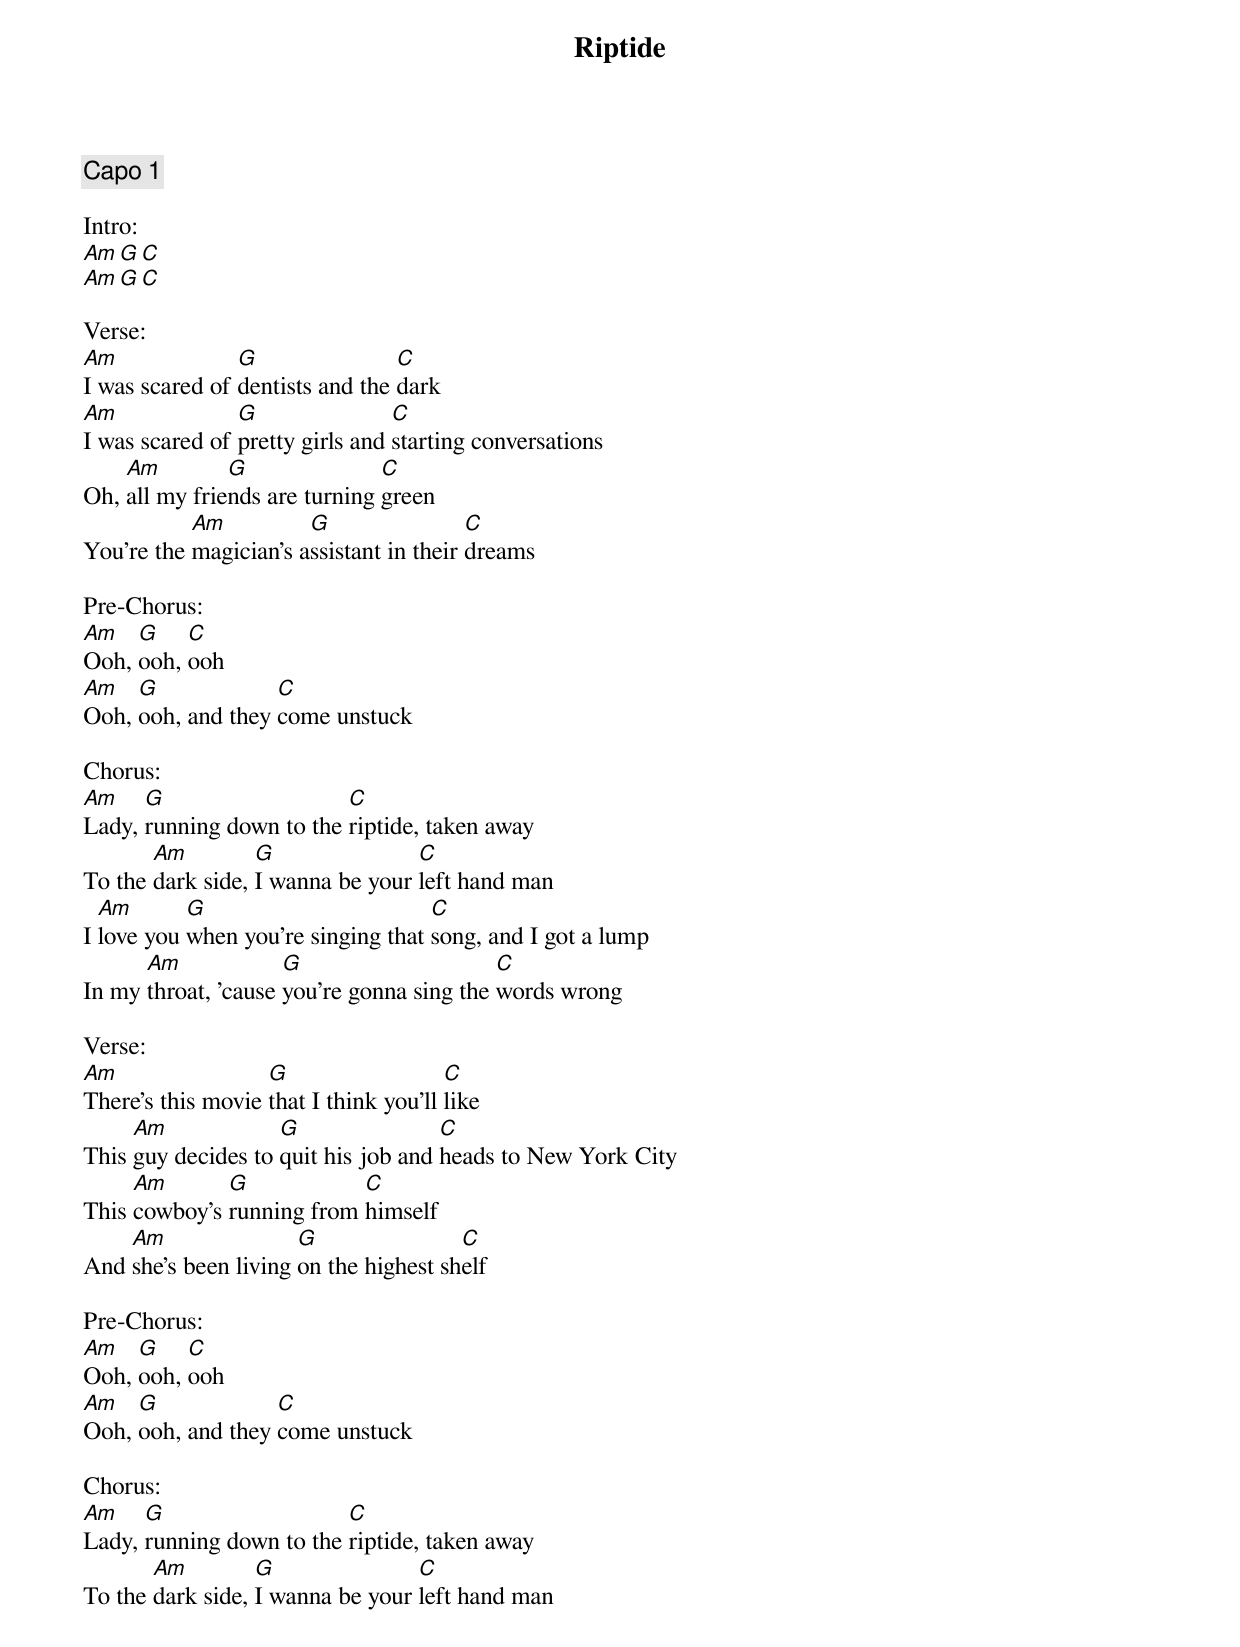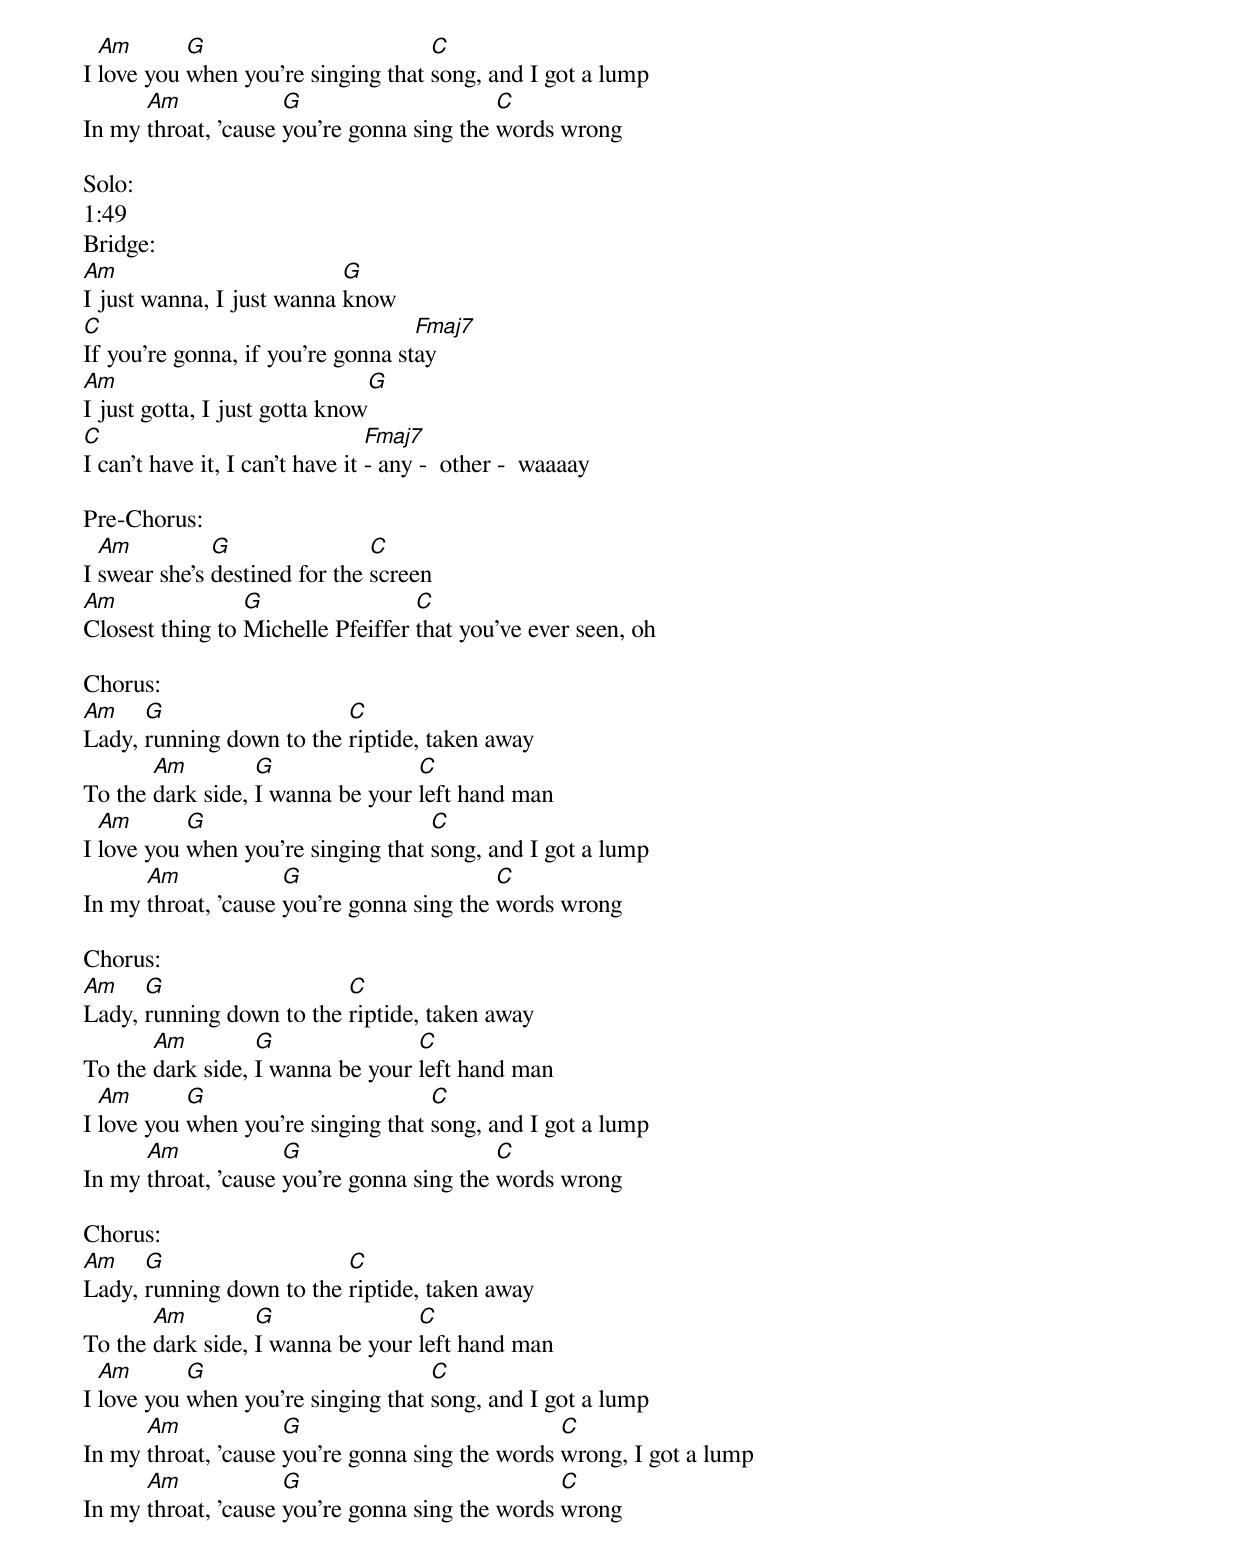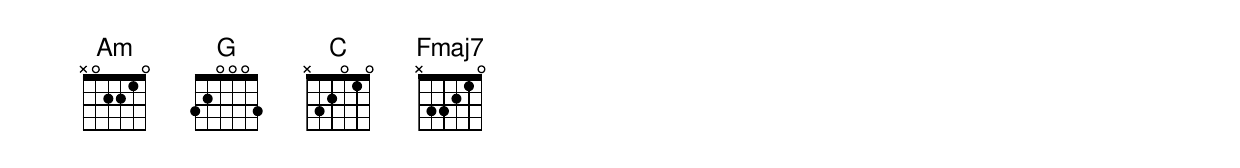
{title:Riptide}
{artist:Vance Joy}
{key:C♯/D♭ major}
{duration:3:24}
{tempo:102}
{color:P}

{comment: Capo 1}

Intro:
[Am][G][C]
[Am][G][C]

Verse:
[Am]I was scared of [G]dentists and the [C]dark
[Am]I was scared of [G]pretty girls and [C]starting conversations
Oh, [Am]all my frie[G]nds are turning [C]green
You're the [Am]magician's a[G]ssistant in their [C]dreams

Pre-Chorus:
[Am]Ooh, [G]ooh, [C]ooh
[Am]Ooh, [G]ooh, and they [C]come unstuck

Chorus:
[Am]Lady, [G]running down to the [C]riptide, taken away
To the [Am]dark side, [G]I wanna be your [C]left hand man
I [Am]love you [G]when you're singing that [C]song, and I got a lump
In my [Am]throat, 'cause [G]you're gonna sing the [C]words wrong

Verse:
[Am]There's this movie [G]that I think you'll [C]like
This [Am]guy decides to [G]quit his job and [C]heads to New York City
This [Am]cowboy's [G]running from [C]himself
And [Am]she's been living [G]on the highest sh[C]elf

Pre-Chorus:
[Am]Ooh, [G]ooh, [C]ooh
[Am]Ooh, [G]ooh, and they [C]come unstuck

Chorus:
[Am]Lady, [G]running down to the [C]riptide, taken away
To the [Am]dark side, [G]I wanna be your [C]left hand man
I [Am]love you [G]when you're singing that [C]song, and I got a lump
In my [Am]throat, 'cause [G]you're gonna sing the [C]words wrong

Solo:
1:49
Bridge:
[Am]I just wanna, I just wanna [G]know
[C]If you're gonna, if you're gonna st[Fmaj7]ay
[Am]I just gotta, I just gotta know[G]
[C]I can't have it, I can't have it [Fmaj7]- any -  other -  waaaay

Pre-Chorus:
I [Am]swear she's [G]destined for the [C]screen
[Am]Closest thing to [G]Michelle Pfeiffer [C]that you've ever seen, oh

Chorus:
[Am]Lady, [G]running down to the [C]riptide, taken away
To the [Am]dark side, [G]I wanna be your [C]left hand man
I [Am]love you [G]when you're singing that [C]song, and I got a lump
In my [Am]throat, 'cause [G]you're gonna sing the [C]words wrong

Chorus:
[Am]Lady, [G]running down to the [C]riptide, taken away
To the [Am]dark side, [G]I wanna be your [C]left hand man
I [Am]love you [G]when you're singing that [C]song, and I got a lump
In my [Am]throat, 'cause [G]you're gonna sing the [C]words wrong

Chorus:
[Am]Lady, [G]running down to the [C]riptide, taken away
To the [Am]dark side, [G]I wanna be your [C]left hand man
I [Am]love you [G]when you're singing that [C]song, and I got a lump
In my [Am]throat, 'cause [G]you're gonna sing the words [C]wrong, I got a lump
In my [Am]throat, 'cause [G]you're gonna sing the words [C]wrong
